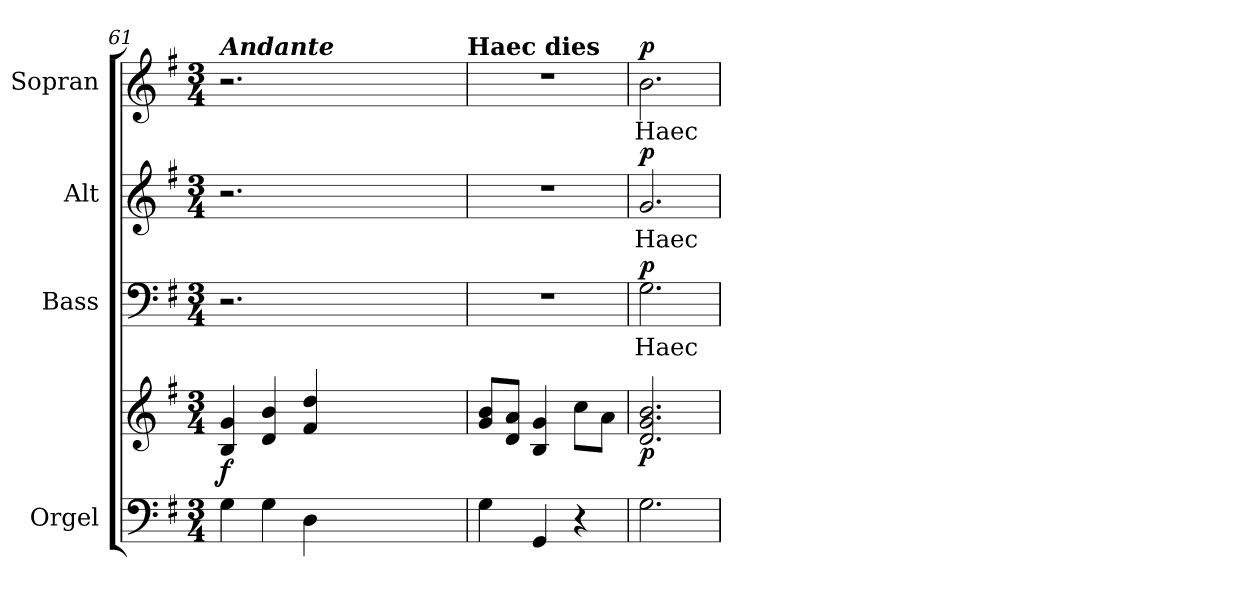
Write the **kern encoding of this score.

**kern	**kern	**dynam	**kern	**text	**dynam	**kern	**text	**dynam	**kern	**text	**dynam
*part4	*part4	*part4	*part3	*part3	*part3	*part2	*part2	*part2	*part1	*part1	*part1
*staff5	*staff4	*staff4/5	*staff3	*staff3	*staff3	*staff2	*staff2	*staff2	*staff1	*staff1	*staff1
*I"Orgel	*	*	*I"Bass	*	*	*I"Alt	*	*	*I"Sopran	*	*
*I'Org.	*	*	*I'B.	*	*	*I'A.	*	*	*I'S.	*	*
!!LO:PB:g=z
*clefF4	*clefG2	*	*clefF4	*	*	*clefG2	*	*	*clefG2	*	*
*k[f#]	*k[f#]	*	*k[f#]	*	*	*k[f#]	*	*	*k[f#]	*	*
*G:	*G:	*	*G:	*	*	*G:	*	*	*G:	*	*
*M3/4	*M3/4	*	*M3/4	*	*	*M3/4	*	*	*M3/4	*	*
=61	=61	=61	=61	=61	=61	=61	=61	=61	=61	=61	=61
!	!	!	!	!	!	!	!	!	!LO:TX:a:Bi:t=Andante	!	!
!	!	!LO:DY:b	!	!	!	!	!	!	!	!	!
4G\	4B/ 4g/	f	2.r	.	.	2.r	.	.	2.r	.	.
4G\	4d/ 4b/	.	.	.	.	.	.	.	.	.	.
4D\	4f#/ 4dd/	.	.	.	.	.	.	.	.	.	.
1.ryy	1.ryy	.	1.ryy	.	.	1.ryy	.	.	1.ryy	.	.
!	!	!	!	!	!	!	!	!	!LO:TX:a:B:t=Haec dies	!	!
=62	=62	=62	=62	=62	=62	=62	=62	=62	=62	=62	=62
4G\	8g/ 8b/L	.	2.r	.	.	2.r	.	.	2.r	.	.
.	8d/ 8a/J	.	.	.	.	.	.	.	.	.	.
4GG/	4B/ 4g/	.	.	.	.	.	.	.	.	.	.
4r	8cc\L	.	.	.	.	.	.	.	.	.	.
.	8a\J	.	.	.	.	.	.	.	.	.	.
=63	=63	=63	=63	=63	=63	=63	=63	=63	=63	=63	=63
!	!	!LO:DY:b	!	!LO:LY:b	!LO:DY:a	!	!LO:LY:b	!LO:DY:a	!	!LO:LY:b	!LO:DY:a
2.G\	2.d/ 2.g/ 2.b/	p	2.G\	Haec	p	2.g/	Haec	p	2.b\	Haec	p
=	=	=	=	=	=	=	=	=	=	=	=
*-	*-	*-	*-	*-	*-	*-	*-	*-	*-	*-	*-
